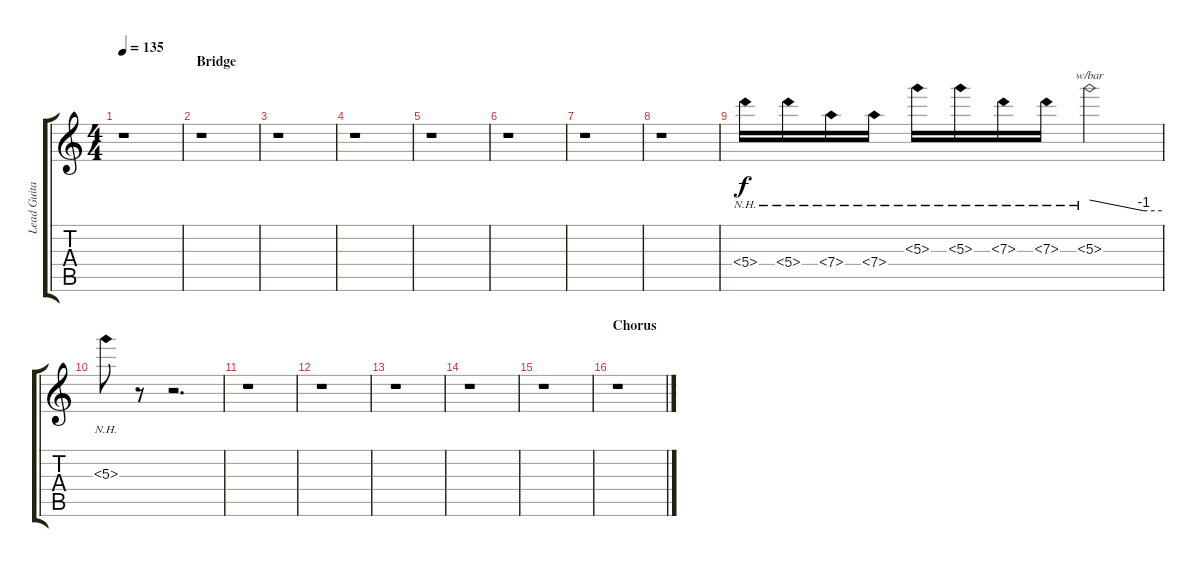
\track ("Lead Guitar" "Lead Guita") {instrument distortionguitar}
\staff {score tabs}
\tuning (E4 B3 G3 D3 A2 E2) {hide}
\ts (4 4)
\tempo 135
\clef g2
\ks c
r.1{dy f} |
\section ("" "Bridge")
r.1 |
r.1 |
r.1 |
r.1 |
r.1 |
r.1 |
r.1 |
5.4{nh}.16 5.4{nh}.16 7.4{nh}.16 7.4{nh}.16 5.3{nh}.16 5.3{nh}.16 7.3{nh}.16 7.3{nh}.16 5.3{nh}.2{tbe (custom default 0 0 45 -4 60 -4)} |
5.3{nh}.8 r.8 r.2{d} |
r.1 |
r.1 |
r.1 |
r.1 |
r.1 |
\section ("" "Chorus")
r.1
